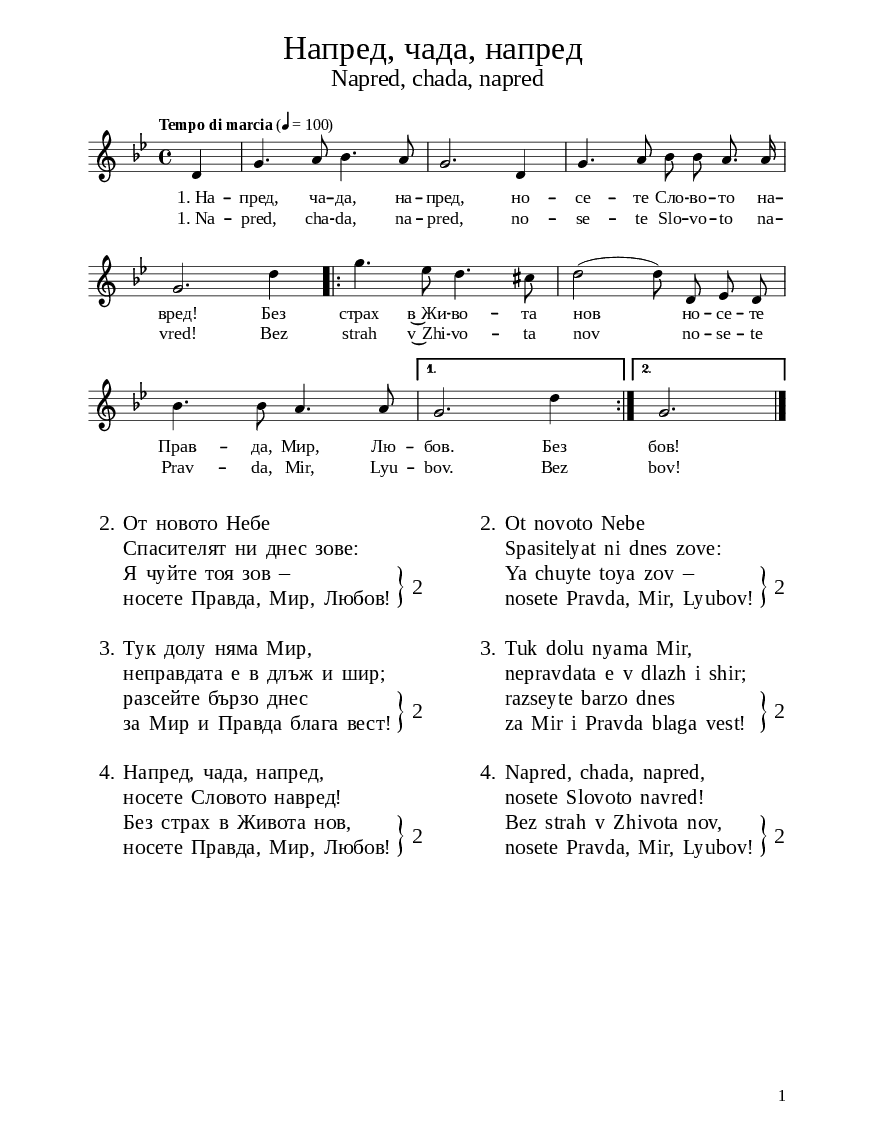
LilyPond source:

\version "2.24.0"

% include paper part and global functions
\include "include/globals.ily"

"rightBraces048" = \markup {
  \column {
    % repeat braces
    \translate #'(0 . -5.5 )
    \right-brace #20

    \translate #'(0 . -10.0 )
    \right-brace #20

    \translate #'(0 . -10.0 )
    \right-brace #20
  }
  \column {
    % repeat numbers
    \translate #'(0 . -6.1 )
    2

    \translate #'(0 . -12.0 )
    2

    \translate #'(0 . -12.0 )
    2
  }
}

\bookpart {
  \include "include/bookpart-paper.ily"
  \score {
    \include "include/score-layout.ily"

    \new Voice \absolute  {
      \clef treble
      \key g \minor
      \time 4/4
      \tempoFunc "Tempo di marcia" 4 "100"
      \autoBeamOff
      \partial 4
      \autoBeamOff
      d'4 | g'4. a'8 bes'4. a'8 | g'2. d'4 | g'4. a'8 bes'8 bes'8 a'8. a'16| \break
      g'2. d''4 | \repeat volta 2 {
        g''4. es''8 d''4. cis''8 | d''2 ( d''8 ) d'8 es'8 d'8 | \break
        bes'4. bes'8 a'4. a'8 |
      } \alternative  { { g'2. d''4 | }  { g'2. } } \bar "|."
    }

    \addlyrics {
      "1. На" -- пред, ча -- да, на -- пред, но -- се -- те Сло -- во -- то на --
      вред! Без страх в~Жи -- во -- та нов но -- се -- те
      Прав -- да, Мир, Лю -- бов. Без бов!
    }

    \addlyrics {
      "1. Na" -- pred, cha -- da, na -- pred, no -- se -- te Slo -- vo -- to na --
      vred! Bez strah v~Zhi -- vo -- ta nov no -- se -- te
      Prav -- da, Mir, Lyu -- bov. Bez bov!
    }


    \header {
      title = \titleFunc "Напред, чада, напред " "Napred, chada, napred"
    }

    \midi{}

  } % score

  \markup \fontsize #bgCoupletFontSize {
    \hspace #1
    \override #`(baseline-skip . ,bgCoupletBaselineSkip)
    \column {
      \line {   2. От новото Небе }

      \line {   "   " Спасителят ни днес зове: }

      \line {   "   " Я чуйте тоя зов –}

      \line {   "   " носете Правда, Мир, Любов!}

      \line {   "   "}

      \line {   3.  Тук долу няма Mир,}

      \line {   "   " неправдата е в длъж и шир;}

      \line {   "   " разсейте бързо днес }

      \line {   "   " за Мир и Правда блага вест!}

      \line {   "   "}

      \line {   4.  Напред, чада, напред,}

      \line {   "   " носете Словото навред!}

      \line {   "   " Без страх в Живота нов,}

      \line {   "   " носете Правда, Мир, Любов!}
    }  \"rightBraces048"

    \hspace #5
    \override #`(baseline-skip . ,bgCoupletBaselineSkip)
    \column {
      \line {   2. Ot novoto Nebe }

      \line {   "   " Spasitelyat ni dnes zove: }

      \line {   "   " Ya chuyte toya zov –}

      \line {   "   " nosete Pravda, Mir, Lyubov!}

      \line {   "   "}

      \line {   3.  Tuk dolu nyama Mir,}

      \line {   "   " nepravdata e v dlazh i shir;}

      \line {   "   " razseyte barzo dnes }

      \line {   "   " za Mir i Pravda blaga vest!}

      \line {   "   "}

      \line {   4.  Napred, chada, napred,}

      \line {   "   " nosete Slovoto navred!}

      \line {   "   " Bez strah v Zhivota nov,}

      \line {   "   " nosete Pravda, Mir, Lyubov!}
    } %column
    \"rightBraces048"
  } % markup

  \pageBreak

  % include foreign translation(s) of the song
  \version "2.24.0"

\markup \fill-line { \fontsize #deTitleFontSize "Vorwärts, Kinder, vorwärts" }
\markup \null
\markup \fontsize #deCoupletFontSize {
  \hspace #10
  \override #`(baseline-skip . ,deCoupletBaselineSkip)

  \column {

    \line { 1. Vorwärts, Kinder, vorwärts,}
    \line { "   "bringt das Wort überall hin! }

    \line { "   "Bringt ohne Angst vor dem neuen Leben }

    \line { "   "Gerechtigkeit, Frieden und Liebe!}


    \line { " " }
    \line { 2. Vom neuen Himmel aus}

    \line { "   "ruft uns heute der Erlöser.}

    \line { "   "Hört diesen Ruf, }

    \line { "   "bringt Gerechtigkeit, Frieden und Liebe!}


    \line { " " }
    \line { 3. Hier unten gibt es keinen Frieden, }

    \line { "   "Ungerechtigkeit ist weit und breit.}

    \line { "   "Verbreitet heute schnell }

    \line { "   "die gute Nachricht von Frieden und Gerechtigkeit!}

    \line { " " }
    \line { 4. Vorwärts, Kinder, vorwärts,}

    \line { "   "bringt das Wort überall hin! }

    \line { "   "Bringt ohne Angst vor dem neuen Leben }

    \line { "   "Gerechtigkeit, Frieden und Liebe!}
  }
}


} % bookpart
